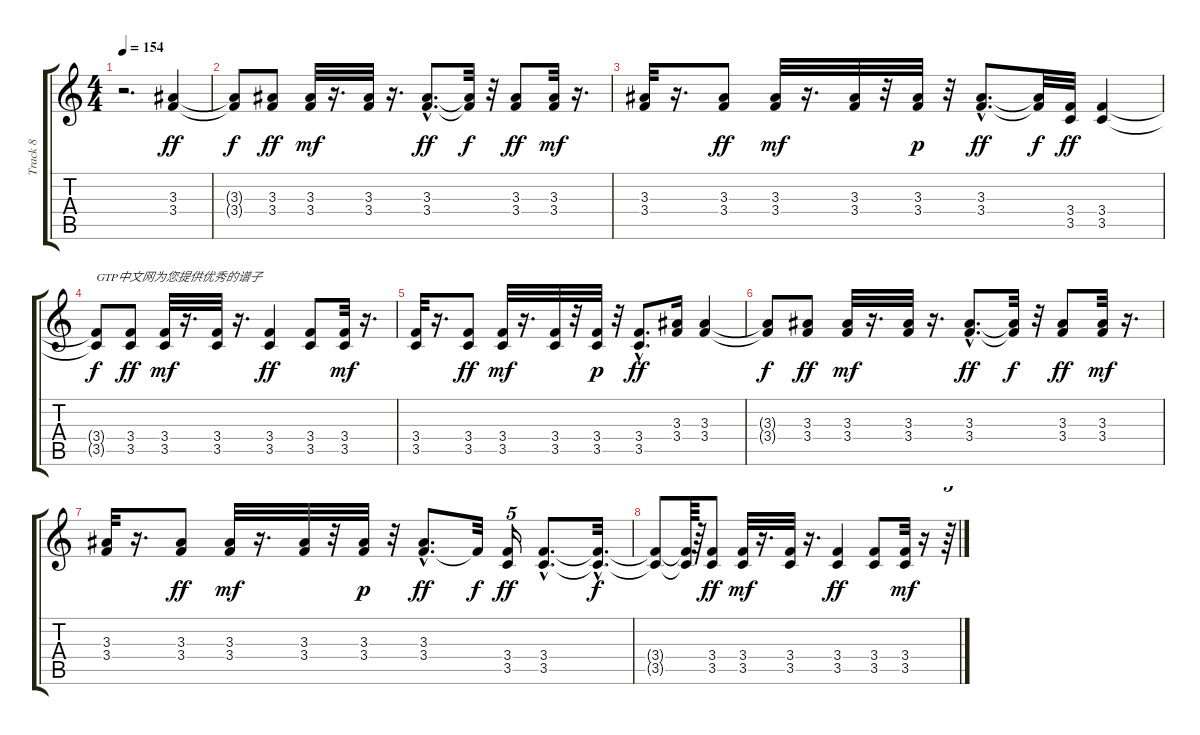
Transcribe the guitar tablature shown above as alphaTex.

\track ("Track 8" "Track 8") {instrument distortionguitar}
\staff {score tabs}
\tuning (E4 B3 G3 D3 A2 E2) {hide}
\ts (4 4)
\tempo 154
\clef g2
\ks c
r.2{d dy ff instrument distortionguitar} (3.3 3.4).4 |
(3.3{t} 3.4{t}).8{dy f} (3.3 3.4).8{dy ff} (3.3 3.4).32{dy mf} r.16{d} (3.3 3.4).32 r.16{d} (3.3{hac} 3.4{hac}).8{d dy ff} (3.3{t} 3.4{t}).32{dy f} r.32 (3.3 3.4).8{dy ff} (3.3 3.4).32{dy mf} r.16{d} |
(3.3 3.4).32 r.16{d} (3.3 3.4).8{dy ff} (3.3 3.4).32{dy mf} r.16{d} (3.3 3.4).32 r.32 (3.3 3.4).32{dy p} r.32 (3.3{hac} 3.4{hac}).8{d dy ff} (3.3{t} 3.4{t}).32{dy f} (3.4 3.5).32{dy ff} (3.4 3.5).4 |
(3.4{t} 3.5{t}).8{txt "GTP中文网为您提供优秀的谱子" dy f} (3.4 3.5).8{dy ff} (3.4 3.5).32{dy mf} r.16{d} (3.4 3.5).32 r.16{d} (3.4 3.5).4{dy ff} (3.4 3.5).8 (3.4 3.5).32{dy mf} r.16{d} |
(3.4 3.5).32 r.16{d} (3.4 3.5).8{dy ff} (3.4 3.5).32{dy mf} r.16{d} (3.4 3.5).32 r.32 (3.4 3.5).32{dy p} r.32 (3.4{hac} 3.5{hac}).8{d dy ff} (3.3 3.4).16 (3.3 3.4).4 |
(3.3{t} 3.4{t}).8{dy f} (3.3 3.4).8{dy ff} (3.3 3.4).32{dy mf} r.16{d} (3.3 3.4).32 r.16{d} (3.3{hac} 3.4{hac}).8{d dy ff} (3.3{t} 3.4{t}).32{dy f} r.32 (3.3 3.4).8{dy ff} (3.3 3.4).32{dy mf} r.16{d} |
(3.3 3.4).32 r.16{d} (3.3 3.4).8{dy ff} (3.3 3.4).32{dy mf} r.16{d} (3.3 3.4).32 r.32 (3.3 3.4).32{dy p} r.32 (3.3{hac} 3.4{hac}).8{d dy ff} 3.4{t}.32{dy f} (3.4 3.5).16{tu (5 4) dy ff} (3.4{hac} 3.5{hac}).8{d} (3.4{hac t} 3.5{hac t}).32{d dy f} |
(3.4{t} 3.5{t}).8 (3.4{t} 3.5{t}).64 r.64 (3.4 3.5).8{dy ff} (3.4 3.5).32{dy mf} r.16{d} (3.4 3.5).32 r.16{d} (3.4 3.5).4{dy ff} (3.4 3.5).8 (3.4 3.5).32{dy mf} r.16 r.64{tu (5 4)}
